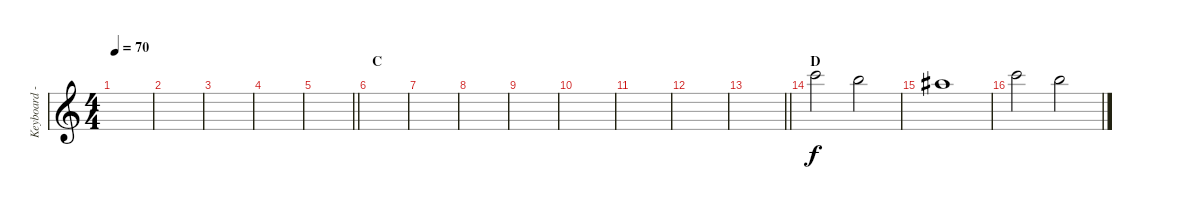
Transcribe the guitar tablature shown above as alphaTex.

\track ("Keyboard - Lead D" "Keyboard -") {instrument lead2sawtooth}
\staff {score}
\tuning (E4 B3 G3 D3 A2 E2) {hide}
\ts (4 4)
\tempo 70
\clef g2
\ks c
|
|
|
|
\barLineRight lightlight
|
\section ("" "C")
|
|
|
|
|
|
|
\barLineRight lightlight
|
\section ("" "D")
20.1.2 19.1.2 |
18.1{be (custom 0 0 15 0 45 2 60 2)}.1 |
20.1.2 19.1.2
